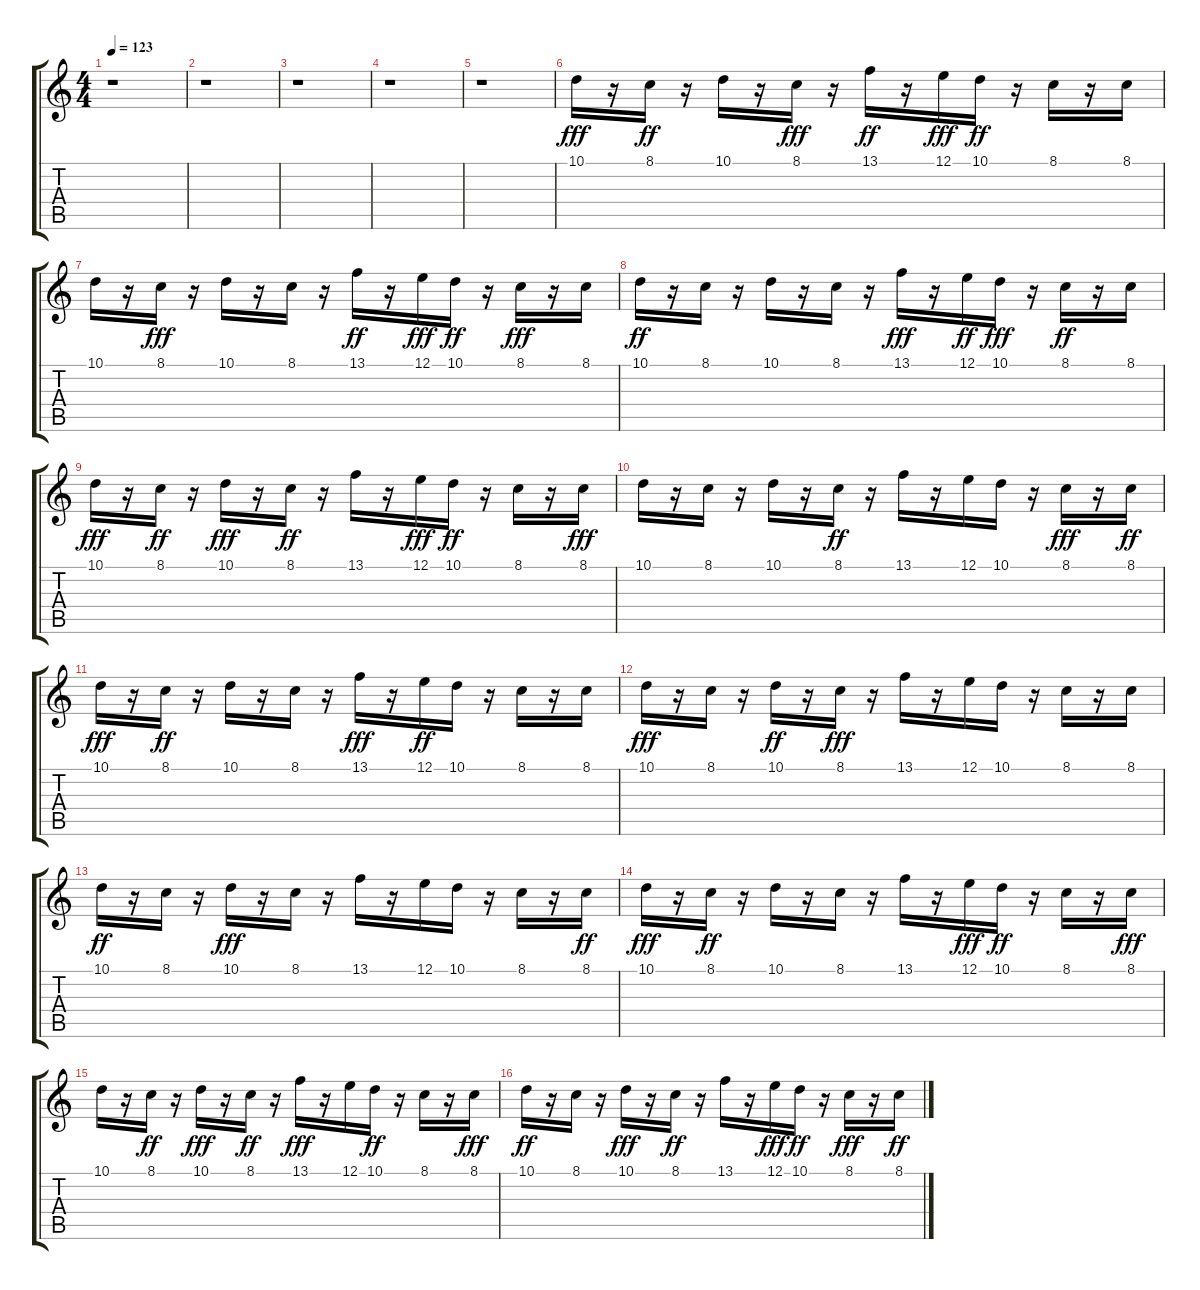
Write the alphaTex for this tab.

\track "" {instrument pad3polysynth}
\staff {score tabs}
\tuning (E4 B3 G3 D3 A2 E2) {hide}
\ts (4 4)
\tempo 123
\clef g2
\ks c
r.1{dy ff} |
r.1 |
r.1 |
r.1 |
r.1 |
10.1.16{dy fff} r.16 8.1.16{dy ff} r.16 10.1.16 r.16 8.1.16{dy fff} r.16 13.1.16{dy ff} r.16 12.1.16{dy fff} 10.1.16{dy ff} r.16 8.1.16 r.16 8.1.16 |
10.1.16 r.16 8.1.16{dy fff} r.16 10.1.16 r.16 8.1.16 r.16 13.1.16{dy ff} r.16 12.1.16{dy fff} 10.1.16{dy ff} r.16 8.1.16{dy fff} r.16 8.1.16 |
10.1.16{dy ff} r.16 8.1.16 r.16 10.1.16 r.16 8.1.16 r.16 13.1.16{dy fff} r.16 12.1.16{dy ff} 10.1.16{dy fff} r.16 8.1.16{dy ff} r.16 8.1.16 |
10.1.16{dy fff} r.16 8.1.16{dy ff} r.16 10.1.16{dy fff} r.16 8.1.16{dy ff} r.16 13.1.16 r.16 12.1.16{dy fff} 10.1.16{dy ff} r.16 8.1.16 r.16 8.1.16{dy fff} |
10.1.16 r.16 8.1.16 r.16 10.1.16 r.16 8.1.16{dy ff} r.16 13.1.16 r.16 12.1.16 10.1.16 r.16 8.1.16{dy fff} r.16 8.1.16{dy ff} |
10.1.16{dy fff} r.16 8.1.16{dy ff} r.16 10.1.16 r.16 8.1.16 r.16 13.1.16{dy fff} r.16 12.1.16{dy ff} 10.1.16 r.16 8.1.16 r.16 8.1.16 |
10.1.16{dy fff} r.16 8.1.16 r.16 10.1.16{dy ff} r.16 8.1.16{dy fff} r.16 13.1.16 r.16 12.1.16 10.1.16 r.16 8.1.16 r.16 8.1.16 |
10.1.16{dy ff} r.16 8.1.16 r.16 10.1.16{dy fff} r.16 8.1.16 r.16 13.1.16 r.16 12.1.16 10.1.16 r.16 8.1.16 r.16 8.1.16{dy ff} |
10.1.16{dy fff} r.16 8.1.16{dy ff} r.16 10.1.16 r.16 8.1.16 r.16 13.1.16 r.16 12.1.16{dy fff} 10.1.16{dy ff} r.16 8.1.16 r.16 8.1.16{dy fff} |
10.1.16 r.16 8.1.16{dy ff} r.16 10.1.16{dy fff} r.16 8.1.16{dy ff} r.16 13.1.16{dy fff} r.16 12.1.16 10.1.16{dy ff} r.16 8.1.16 r.16 8.1.16{dy fff} |
10.1.16{dy ff} r.16 8.1.16 r.16 10.1.16{dy fff} r.16 8.1.16{dy ff} r.16 13.1.16 r.16 12.1.16{dy fff} 10.1.16{dy ff} r.16 8.1.16{dy fff} r.16 8.1.16{dy ff}
